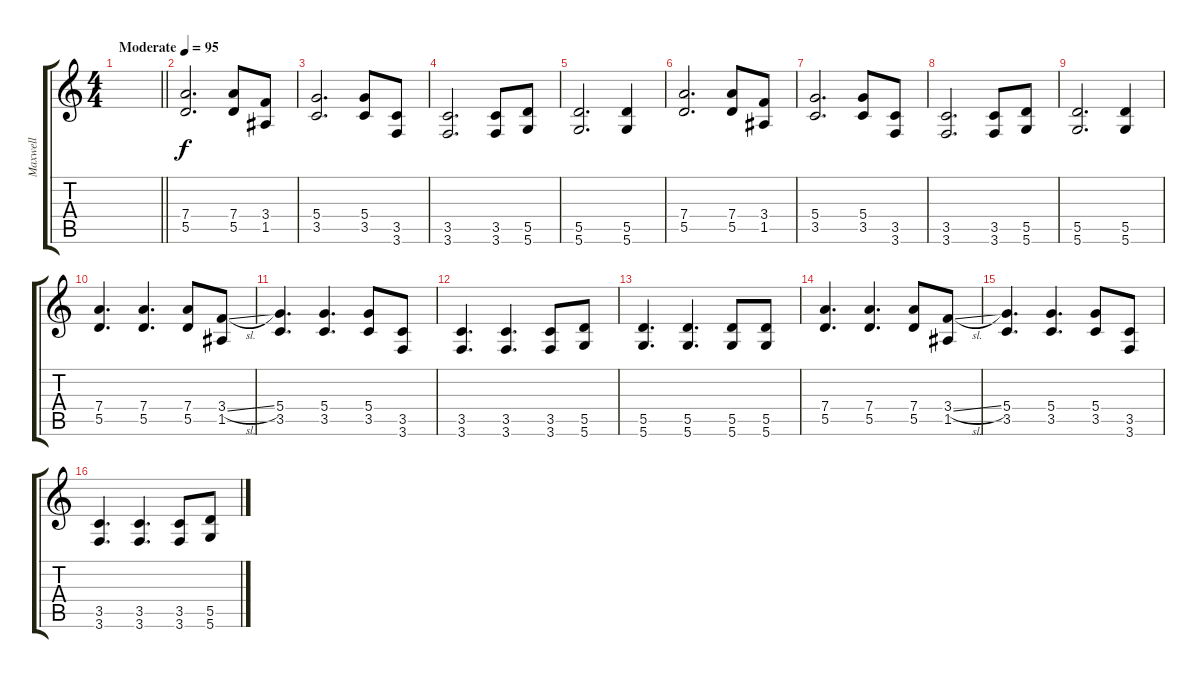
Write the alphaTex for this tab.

\track ("Maxwell" "Maxwell") {instrument distortionguitar}
\staff {score tabs}
\tuning (E4 B3 G3 D3 A2 D2) {hide}
\ts (4 4)
\tempo (95 "Moderate")
\clef g2
\barLineRight lightlight
\ks c
|
(7.4 5.5).2{d} (7.4 5.5).8 (3.4 1.5).8 |
(5.4 3.5).2{d} (5.4 3.5).8 (3.5 3.6).8 |
(3.5 3.6).2{d} (3.5 3.6).8 (5.5 5.6).8 |
(5.5 5.6).2{d} (5.5 5.6).4 |
(7.4 5.5).2{d} (7.4 5.5).8 (3.4 1.5).8 |
(5.4 3.5).2{d} (5.4 3.5).8 (3.5 3.6).8 |
(3.5 3.6).2{d} (3.5 3.6).8 (5.5 5.6).8 |
(5.5 5.6).2{d} (5.5 5.6).4 |
(7.4 5.5).4{d} (7.4 5.5).4{d} (7.4 5.5).8 (3.4{sl} 1.5).8 |
(5.4 3.5).4{d} (5.4 3.5).4{d} (5.4 3.5).8 (3.5 3.6).8 |
(3.5 3.6).4{d} (3.5 3.6).4{d} (3.5 3.6).8 (5.5 5.6).8 |
(5.5 5.6).4{d} (5.5 5.6).4{d} (5.5 5.6).8 (5.5 5.6).8 |
(7.4 5.5).4{d} (7.4 5.5).4{d} (7.4 5.5).8 (3.4{sl} 1.5).8 |
(5.4 3.5).4{d} (5.4 3.5).4{d} (5.4 3.5).8 (3.5 3.6).8 |
(3.5 3.6).4{d} (3.5 3.6).4{d} (3.5 3.6).8 (5.5 5.6).8
